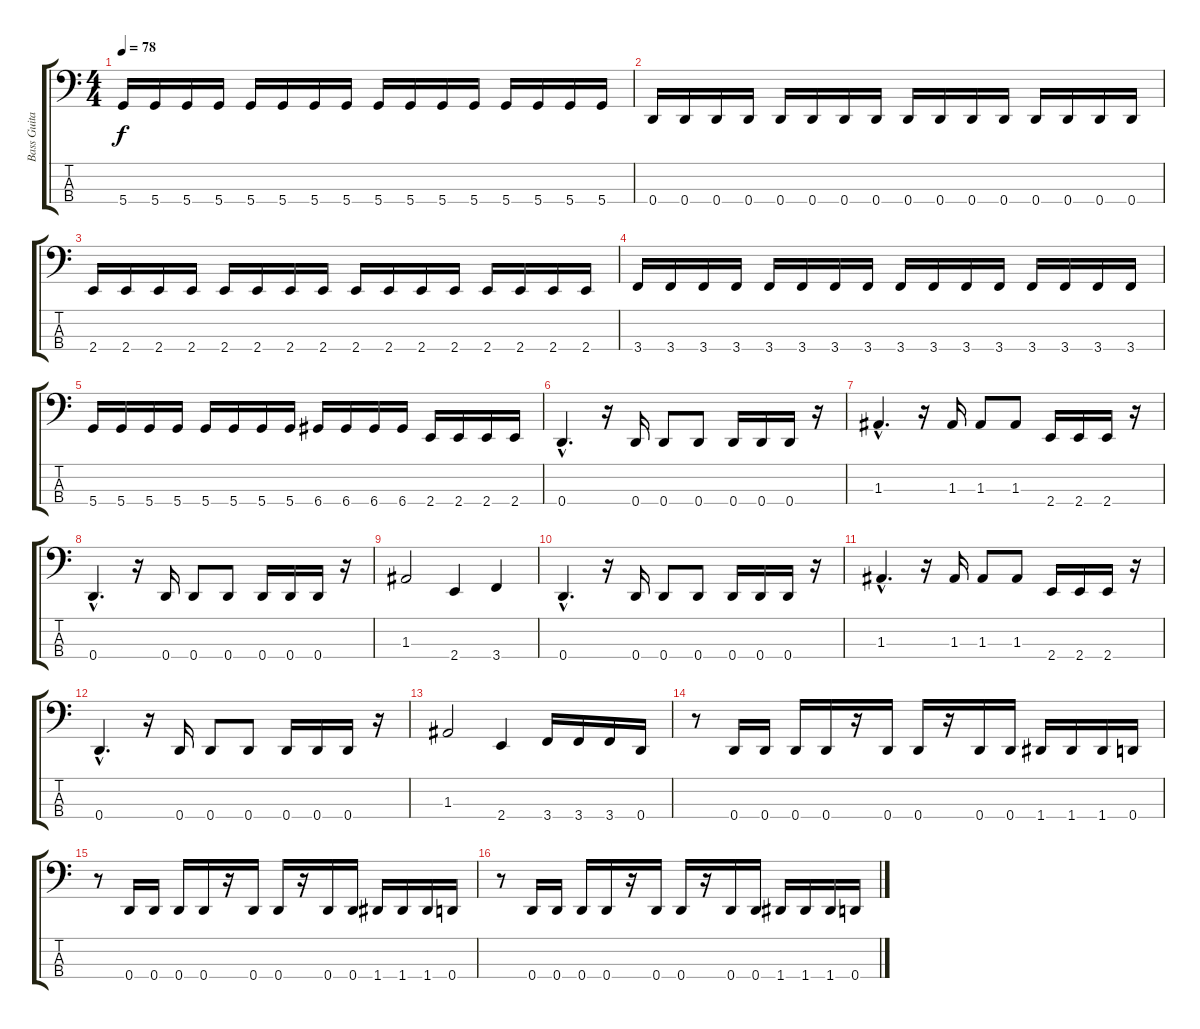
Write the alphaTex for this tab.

\track ("Bass Guitar" "Bass Guita") {instrument electricbasspick}
\staff {score tabs}
\tuning (G2 D2 A1 D1) {hide}
\ts (4 4)
\tempo 78
\clef f4
\ks c
5.4.16{dy f} 5.4.16 5.4.16 5.4.16 5.4.16 5.4.16 5.4.16 5.4.16 5.4.16 5.4.16 5.4.16 5.4.16 5.4.16 5.4.16 5.4.16 5.4.16 |
0.4.16 0.4.16 0.4.16 0.4.16 0.4.16 0.4.16 0.4.16 0.4.16 0.4.16 0.4.16 0.4.16 0.4.16 0.4.16 0.4.16 0.4.16 0.4.16 |
2.4.16 2.4.16 2.4.16 2.4.16 2.4.16 2.4.16 2.4.16 2.4.16 2.4.16 2.4.16 2.4.16 2.4.16 2.4.16 2.4.16 2.4.16 2.4.16 |
3.4.16 3.4.16 3.4.16 3.4.16 3.4.16 3.4.16 3.4.16 3.4.16 3.4.16 3.4.16 3.4.16 3.4.16 3.4.16 3.4.16 3.4.16 3.4.16 |
5.4.16 5.4.16 5.4.16 5.4.16 5.4.16 5.4.16 5.4.16 5.4.16 6.4.16 6.4.16 6.4.16 6.4.16 2.4.16 2.4.16 2.4.16 2.4.16 |
0.4{hac}.4{d} r.16 0.4.16 0.4.8 0.4.8 0.4.16 0.4.16 0.4.16 r.16 |
1.3{hac}.4{d} r.16 1.3.16 1.3.8 1.3.8 2.4.16 2.4.16 2.4.16 r.16 |
0.4{hac}.4{d} r.16 0.4.16 0.4.8 0.4.8 0.4.16 0.4.16 0.4.16 r.16 |
1.3.2 2.4.4 3.4.4 |
0.4{hac}.4{d} r.16 0.4.16 0.4.8 0.4.8 0.4.16 0.4.16 0.4.16 r.16 |
1.3{hac}.4{d} r.16 1.3.16 1.3.8 1.3.8 2.4.16 2.4.16 2.4.16 r.16 |
0.4{hac}.4{d} r.16 0.4.16 0.4.8 0.4.8 0.4.16 0.4.16 0.4.16 r.16 |
1.3.2 2.4.4 3.4.16 3.4.16 3.4.16 0.4.16 |
r.8 0.4.16 0.4.16 0.4.16 0.4.16 r.16 0.4.16 0.4.16 r.16 0.4.16 0.4.16 1.4.16 1.4.16 1.4.16 0.4.16 |
r.8 0.4.16 0.4.16 0.4.16 0.4.16 r.16 0.4.16 0.4.16 r.16 0.4.16 0.4.16 1.4.16 1.4.16 1.4.16 0.4.16 |
r.8 0.4.16 0.4.16 0.4.16 0.4.16 r.16 0.4.16 0.4.16 r.16 0.4.16 0.4.16 1.4.16 1.4.16 1.4.16 0.4.16
